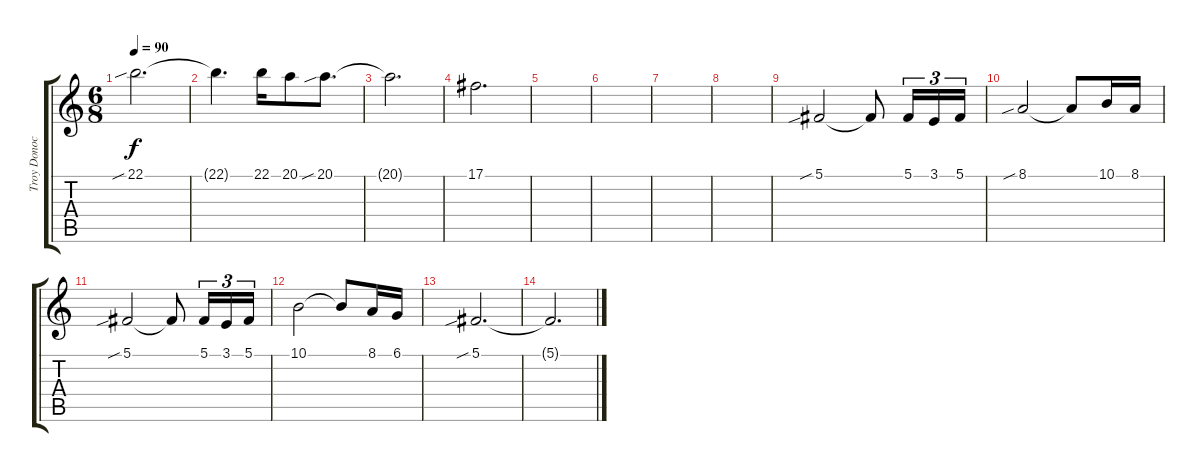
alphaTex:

\track ("Troy Donockley" "Troy Donoc") {instrument bagpipe}
\staff {score tabs}
\tuning (Db4 Ab3 E3 B2 Gb2 Db2) {hide}
\ts (6 8)
\tempo 90
\clef g2
\ks c
22.1{sib}.2{d dy f} |
22.1{t}.4{d} 22.1.16 20.1.8 20.1{sib}.8{d} |
20.1{t}.2{d} |
17.1.2{d} |
|
|
|
|
5.1{sib}.2 5.1{t}.8 5.1.16{tu (3 2)} 3.1.16{tu (3 2)} 5.1.16{tu (3 2)} |
8.1{sib}.2 8.1{t}.8 10.1.16 8.1.16 |
5.1{sib}.2 5.1{t}.8 5.1.16{tu (3 2)} 3.1.16{tu (3 2)} 5.1.16{tu (3 2)} |
10.1.2 10.1{t}.8 8.1.16 6.1.16 |
5.1{sib}.2{d} |
5.1{t}.2{d}
